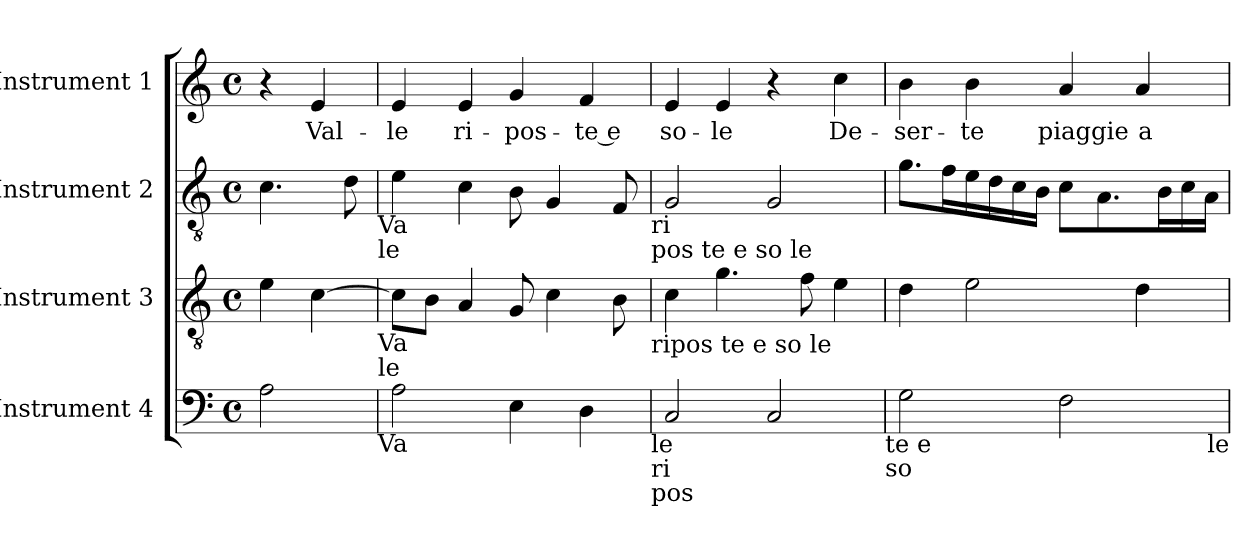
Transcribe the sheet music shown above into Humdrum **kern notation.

**kern	**kern	**kern	**kern	**text
*part4	*part3	*part2	*part1	*part1
*staff4	*staff3	*staff2	*staff1	*staff1
*I"Instrument 4	*I"Instrument 3	*I"Instrument 2	*I"Instrument 1	*
!!LO:PB:g=z
*stria5	*stria5	*stria5	*stria5	*
*clefF4	*clefGv2	*clefGv2	*clefG2	*
*M4/4	*M4/4	*M4/4	*M4/4	*
*met(c)	*met(c)	*met(c)	*met(c)	*
=1	=1	=1	=1	=1
2A\	4e\	4.c\	4r	.
!	!	!	!	!LO:LY:b:cj
.	[>4c\	.	4e/	Val-
.	.	8d\	.	.
!	!	!LO:TX:b:t=Va	!	!
!	!	!LO:TX:b:t=le	!	!
!	!LO:TX:b:t=Va	!	!	!
!	!LO:TX:b:t=le	!	!	!
!LO:TX:b:t=Va	!	!	!	!
=2	=2	=2	=2	=2
!	!	!	!	!LO:LY:b:cj
2A\	8c\L]	4e\	4e/	-le
.	8B\J	.	.	.
!	!	!	!	!LO:LY:b:cj
.	4A/	4c\	4e/	ri-
!	!	!	!	!LO:LY:b:cj
4E\	8G/	8B\	4g/	-pos-
.	4c\	4G/	.	.
!	!	!	!	!LO:LY:b:rj
4D\	.	.	4f/	-te e
.	8B\	8F/	.	.
!	!	!LO:TX:b:t=ri	!	!
!	!	!LO:TX:b:t=pos te e so le	!	!
!	!LO:TX:b:t=ripos te e so le	!	!	!
!LO:TX:b:t=le	!	!	!	!
!LO:TX:b:t=ri	!	!	!	!
!LO:TX:b:t=pos	!	!	!	!
=3	=3	=3	=3	=3
!	!	!	!	!LO:LY:b:cj
2C/	4c\	2G/	4e/	so-
!	!	!	!	!LO:LY:b:cj
.	4.g\	.	4e/	-le
2C/	.	2G/	4r	.
.	8f\	.	.	.
!	!	!	!	!LO:LY:b:cj
.	4e\	.	4cc\	De-
!LO:TX:b:t=te e	!	!	!	!
!LO:TX:b:t=so	!	!	!	!
=4	=4	=4	=4	=4
!	!	!	!	!LO:LY:b:cj
2G\	4d\	8.g\L	4b\	-ser-
.	.	16f\	.	.
!	!	!	!	!LO:LY:b:cj
.	2e\	16e\	4b\	-te
.	.	16d\	.	.
.	.	16c\	.	.
.	.	16B\J	.	.
!	!	!	!	!LO:LY:b:cj
2F\	.	8c\L	4a/	piaggie
.	.	8.A\	.	.
!	!	!	!	!LO:LY:b
.	4d\	.	4a/	a-
.	.	16B\	.	.
.	.	16c\	.	.
.	.	16A\J	.	.
!LO:TX:b:t=le	!	!	!	!
=	=	=	=	=
*-	*-	*-	*-	*-
